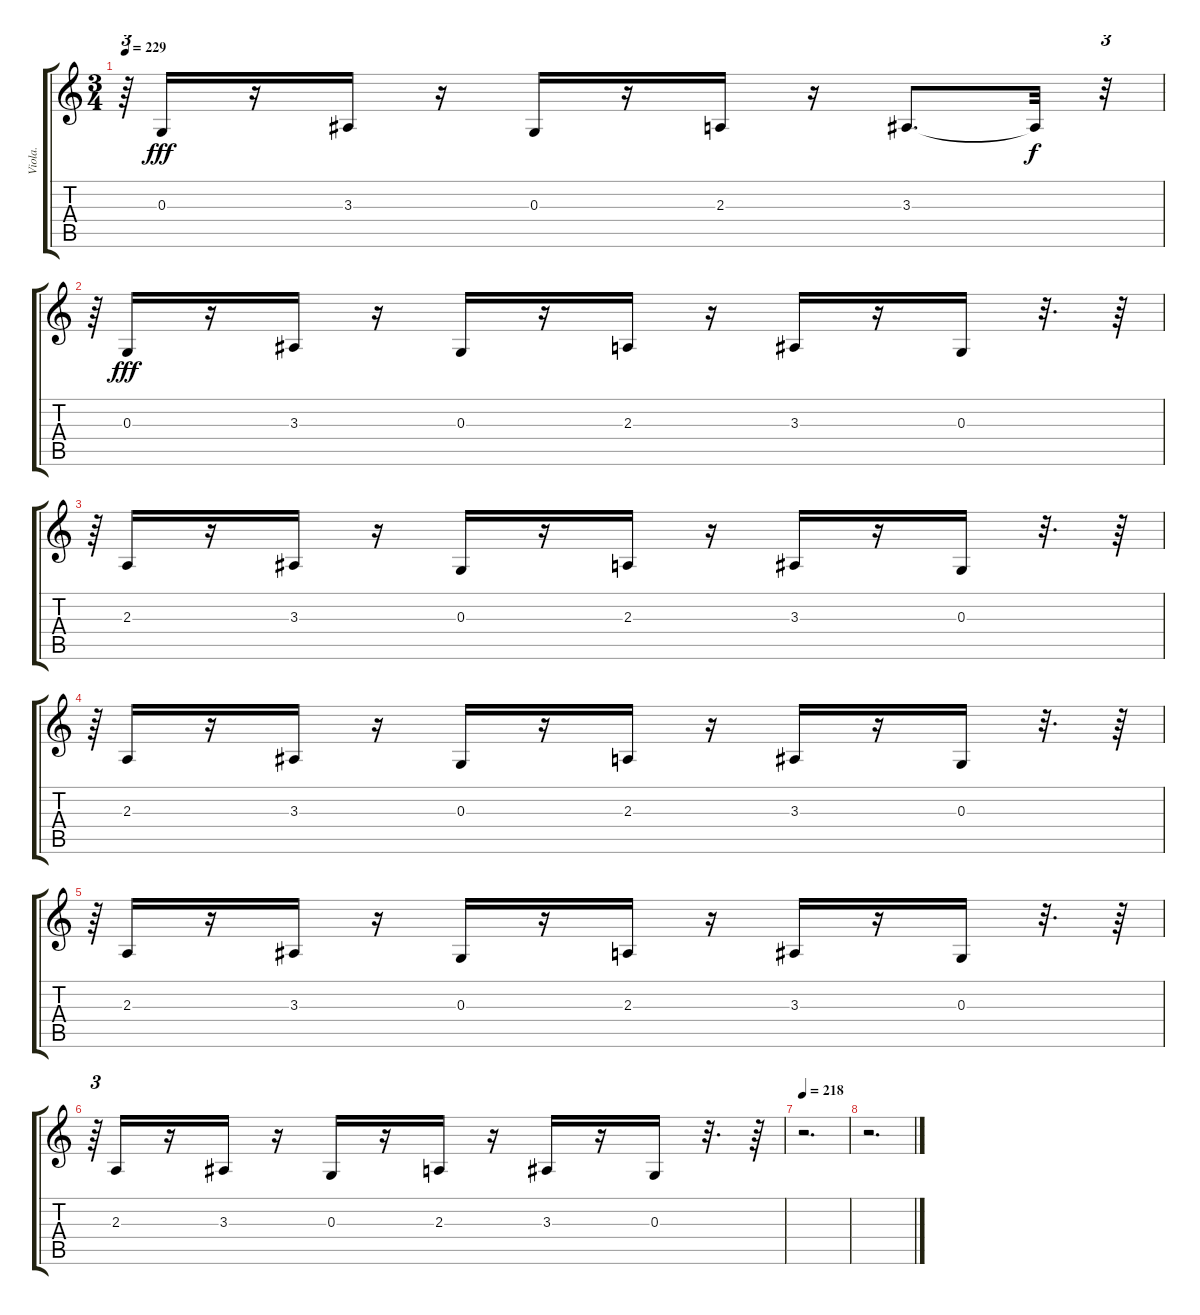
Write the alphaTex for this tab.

\track ("Viola." "Viola.") {instrument stringensemble2}
\staff {score tabs}
\tuning (E4 B3 G3 D3 A2 E2) {hide}
\ts (3 4)
\tempo 229
\clef g2
\ks c
r.64{tu (3 2) dy f} 0.3.16{dy fff} r.16 3.3.16 r.16 0.3.16 r.16 2.3.16 r.16 3.3.8{d} 3.3{t}.32{dy f} r.32{tu (3 2)} |
r.64{tu (3 2)} 0.3.16{dy fff} r.16 3.3.16 r.16 0.3.16 r.16 2.3.16 r.16 3.3.16 r.16 0.3.16 r.32{d} r.64 |
r.64{tu (3 2)} 2.3.16 r.16 3.3.16 r.16 0.3.16 r.16 2.3.16 r.16 3.3.16 r.16 0.3.16 r.32{d} r.64 |
r.64{tu (3 2)} 2.3.16 r.16 3.3.16 r.16 0.3.16 r.16 2.3.16 r.16 3.3.16 r.16 0.3.16 r.32{d} r.64 |
r.64{tu (3 2)} 2.3.16 r.16 3.3.16 r.16 0.3.16 r.16 2.3.16 r.16 3.3.16 r.16 0.3.16 r.32{d} r.64 |
r.64{tu (3 2)} 2.3.16 r.16 3.3.16 r.16 0.3.16 r.16 2.3.16 r.16 3.3.16 r.16 0.3.16 r.32{d} r.64 |
\tempo 218
r.2{d} |
r.2{d}
